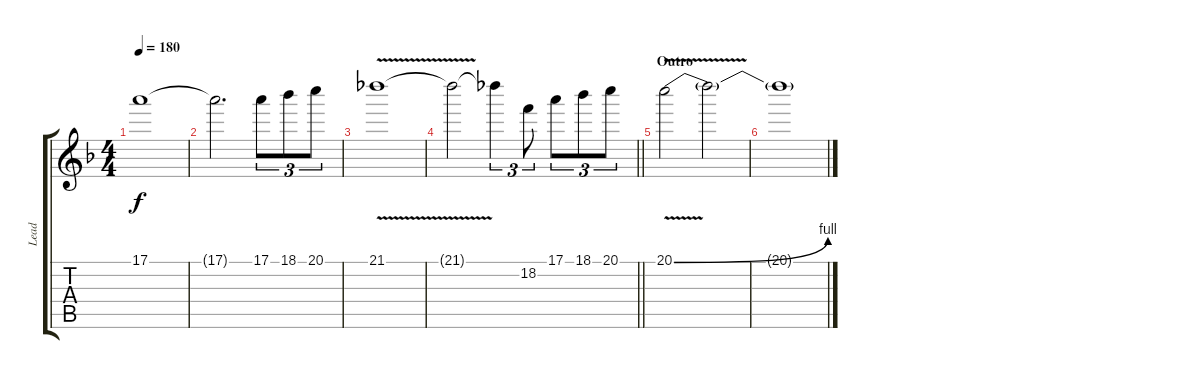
\track ("Lead" "Lead") {instrument overdrivenguitar}
\staff {score tabs}
\tuning (E4 B3 G3 D3 A2 D2) {hide}
\ts (4 4)
\tempo 180
\clef g2
\ks f
17.1.1{dy f} |
17.1{t}.2{d} 17.1.8{tu (3 2)} 18.1.8{tu (3 2)} 20.1.8{tu (3 2)} |
21.1{v}.1 |
\barLineRight lightlight
21.1{t}.2 21.1{t}.4{tu (3 2)} 18.2.8{tu (3 2)} 17.1.8{tu (3 2)} 18.1.8{tu (3 2)} 20.1.8{tu (3 2)} |
\section ("" "Outro")
20.1{be (bend 0 0 60 4) v}.2 20.1{t}.2 |
20.1{t}.1
